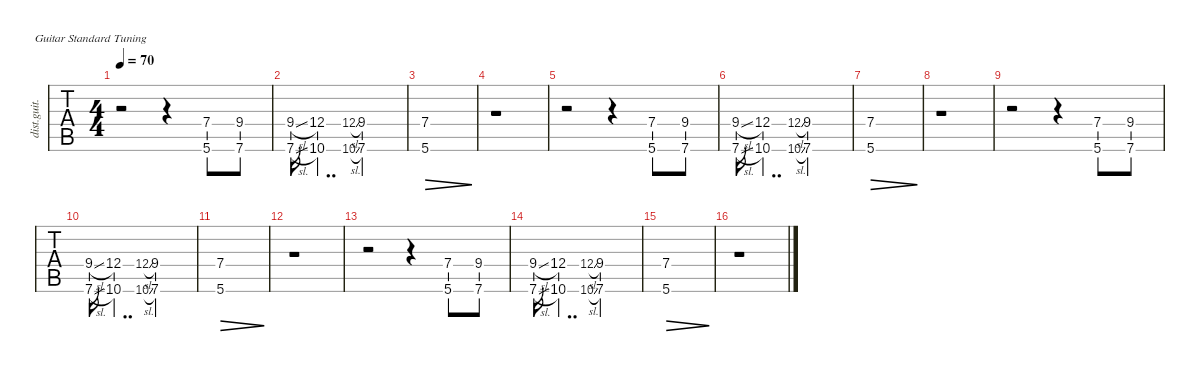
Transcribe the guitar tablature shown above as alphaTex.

\defaultSystemsLayout 4
\hideDynamics
\bracketExtendMode nobrackets
\otherSystemsTrackNameOrientation horizontal
\track ("Lead Guitar 1" "dist.guit.") {defaultSystemsLayout 4 multiBarRest instrument distortionguitar}
\staff {tabs}
\tuning (E4 B3 G3 D3 A2 E2)
\ts (4 4)
\tempo 70
\clef g2
\ks c
r.2{dy f} r.4 (5.6 7.4).8{dy mf} (7.6 9.4).8 |
(9.4{sl} 7.6{sl}).16 (10.6 12.4).4{dd} (10.6{sl} 12.4{sl}).8{gr onbeat} (7.6 9.4).2 |
(5.6 7.4).1{dec} |
r.1 |
r.2 r.4 (5.6 7.4).8 (7.6 9.4).8 |
(9.4{sl} 7.6{sl}).16 (10.6 12.4).4{dd} (10.6{sl} 12.4{sl}).8{gr onbeat} (7.6 9.4).2 |
(5.6 7.4).1{dec} |
r.1 |
r.2 r.4 (5.6 7.4).8 (7.6 9.4).8 |
(9.4{sl} 7.6{sl}).16 (10.6 12.4).4{dd} (10.6{sl} 12.4{sl}).8{gr onbeat} (7.6 9.4).2 |
(5.6 7.4).1{dec} |
r.1 |
r.2 r.4 (5.6 7.4).8 (7.6 9.4).8 |
(9.4{sl} 7.6{sl}).16 (10.6 12.4).4{dd} (10.6{sl} 12.4{sl}).8{gr onbeat} (7.6 9.4).2 |
(5.6 7.4).1{dec} |
r.1
